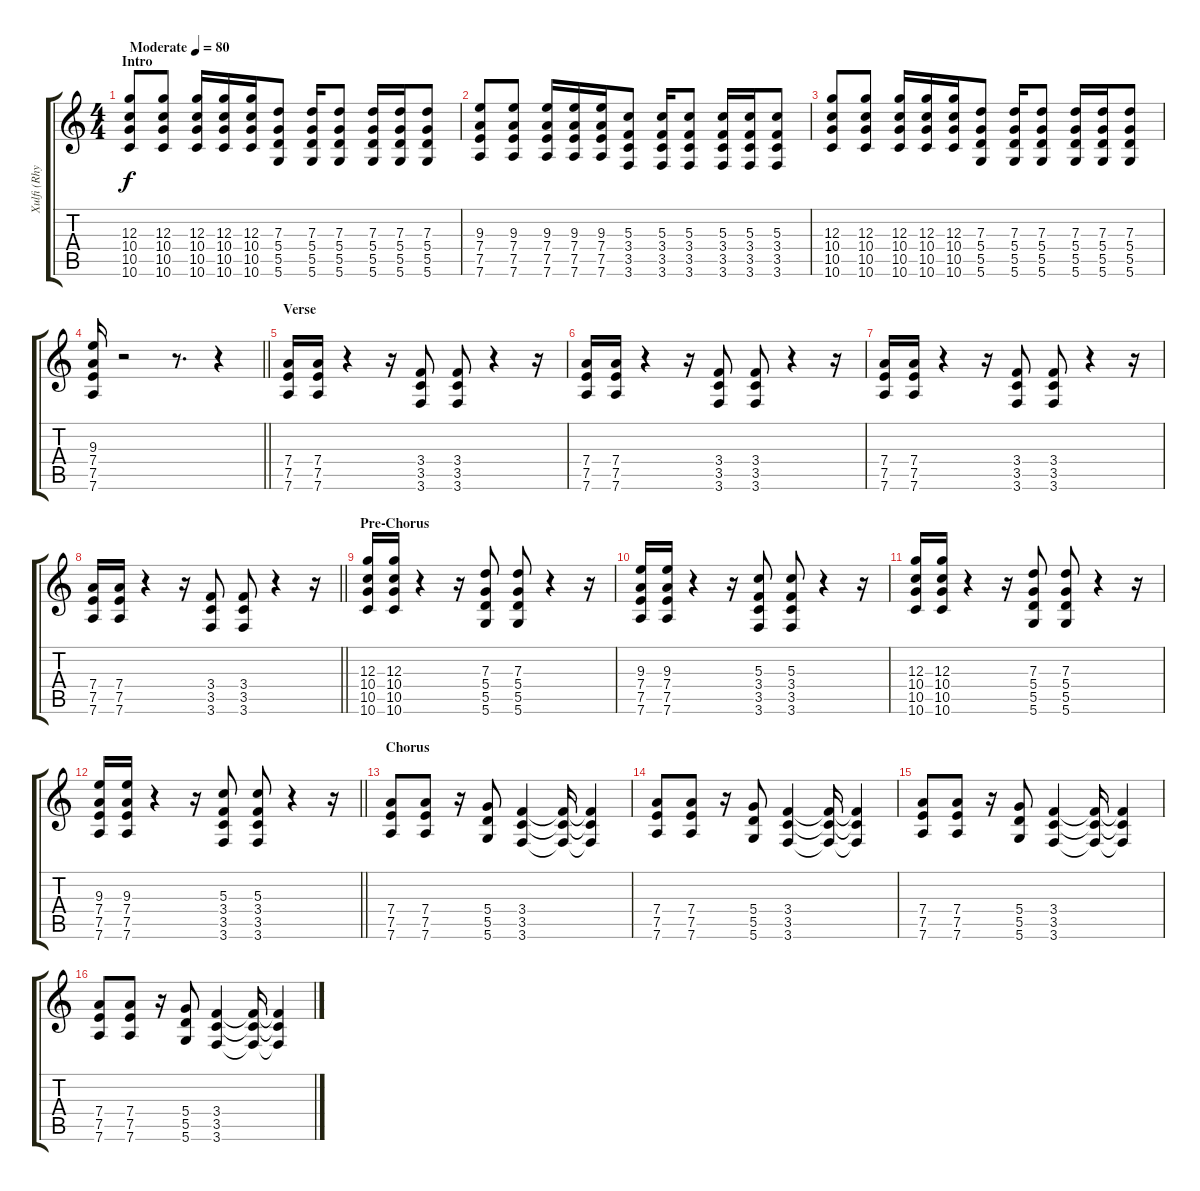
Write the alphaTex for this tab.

\track ("Xulfi (Rhythms L)" "Xulfi (Rhy") {instrument overdrivenguitar}
\staff {score tabs}
\tuning (E4 B3 G3 D3 A2 D2) {hide}
\ts (4 4)
\section ("" "Intro")
\tempo (80 "Moderate")
\clef g2
\ks c
(12.3 10.4 10.5 10.6).8{dy f instrument overdrivenguitar} (12.3 10.4 10.5 10.6).8 (12.3 10.4 10.5 10.6).16 (12.3 10.4 10.5 10.6).16 (12.3 10.4 10.5 10.6).16 (7.3 5.4 5.5 5.6).8 (7.3 5.4 5.5 5.6).16 (7.3 5.4 5.5 5.6).8 (7.3 5.4 5.5 5.6).16 (7.3 5.4 5.5 5.6).16 (7.3 5.4 5.5 5.6).8 |
(9.3 7.4 7.5 7.6).8 (9.3 7.4 7.5 7.6).8 (9.3 7.4 7.5 7.6).16 (9.3 7.4 7.5 7.6).16 (9.3 7.4 7.5 7.6).16 (5.3 3.4 3.5 3.6).8 (5.3 3.4 3.5 3.6).16 (5.3 3.4 3.5 3.6).8 (5.3 3.4 3.5 3.6).16 (5.3 3.4 3.5 3.6).16 (5.3 3.4 3.5 3.6).8 |
(12.3 10.4 10.5 10.6).8 (12.3 10.4 10.5 10.6).8 (12.3 10.4 10.5 10.6).16 (12.3 10.4 10.5 10.6).16 (12.3 10.4 10.5 10.6).16 (7.3 5.4 5.5 5.6).8 (7.3 5.4 5.5 5.6).16 (7.3 5.4 5.5 5.6).8 (7.3 5.4 5.5 5.6).16 (7.3 5.4 5.5 5.6).16 (7.3 5.4 5.5 5.6).8 |
\barLineRight lightlight
(9.3 7.4 7.5 7.6).16 r.2 r.8{d} r.4 |
\section ("" "Verse")
(7.4 7.5 7.6).16 (7.4 7.5 7.6).16 r.4 r.16 (3.4 3.5 3.6).8 (3.4 3.5 3.6).8 r.4 r.16 |
(7.4 7.5 7.6).16 (7.4 7.5 7.6).16 r.4 r.16 (3.4 3.5 3.6).8 (3.4 3.5 3.6).8 r.4 r.16 |
(7.4 7.5 7.6).16 (7.4 7.5 7.6).16 r.4 r.16 (3.4 3.5 3.6).8 (3.4 3.5 3.6).8 r.4 r.16 |
\barLineRight lightlight
(7.4 7.5 7.6).16 (7.4 7.5 7.6).16 r.4 r.16 (3.4 3.5 3.6).8 (3.4 3.5 3.6).8 r.4 r.16 |
\section ("" "Pre-Chorus")
(12.3 10.4 10.5 10.6).16 (12.3 10.4 10.5 10.6).16 r.4 r.16 (7.3 5.4 5.5 5.6).8 (7.3 5.4 5.5 5.6).8 r.4 r.16 |
(9.3 7.4 7.5 7.6).16 (9.3 7.4 7.5 7.6).16 r.4 r.16 (5.3 3.4 3.5 3.6).8 (5.3 3.4 3.5 3.6).8 r.4 r.16 |
(12.3 10.4 10.5 10.6).16 (12.3 10.4 10.5 10.6).16 r.4 r.16 (7.3 5.4 5.5 5.6).8 (7.3 5.4 5.5 5.6).8 r.4 r.16 |
\barLineRight lightlight
(9.3 7.4 7.5 7.6).16 (9.3 7.4 7.5 7.6).16 r.4 r.16 (5.3 3.4 3.5 3.6).8 (5.3 3.4 3.5 3.6).8 r.4 r.16 |
\section ("" "Chorus")
(7.4 7.5 7.6).8 (7.4 7.5 7.6).8 r.16 (5.4 5.5 5.6).8 (3.4 3.5 3.6).4 (3.4{t} 3.5{t} 3.6{t}).16 (3.4{t} 3.5{t} 3.6{t}).4 |
(7.4 7.5 7.6).8 (7.4 7.5 7.6).8 r.16 (5.4 5.5 5.6).8 (3.4 3.5 3.6).4 (3.4{t} 3.5{t} 3.6{t}).16 (3.4{t} 3.5{t} 3.6{t}).4 |
(7.4 7.5 7.6).8 (7.4 7.5 7.6).8 r.16 (5.4 5.5 5.6).8 (3.4 3.5 3.6).4 (3.4{t} 3.5{t} 3.6{t}).16 (3.4{t} 3.5{t} 3.6{t}).4 |
(7.4 7.5 7.6).8 (7.4 7.5 7.6).8 r.16 (5.4 5.5 5.6).8 (3.4 3.5 3.6).4 (3.4{t} 3.5{t} 3.6{t}).16 (3.4{t} 3.5{t} 3.6{t}).4
